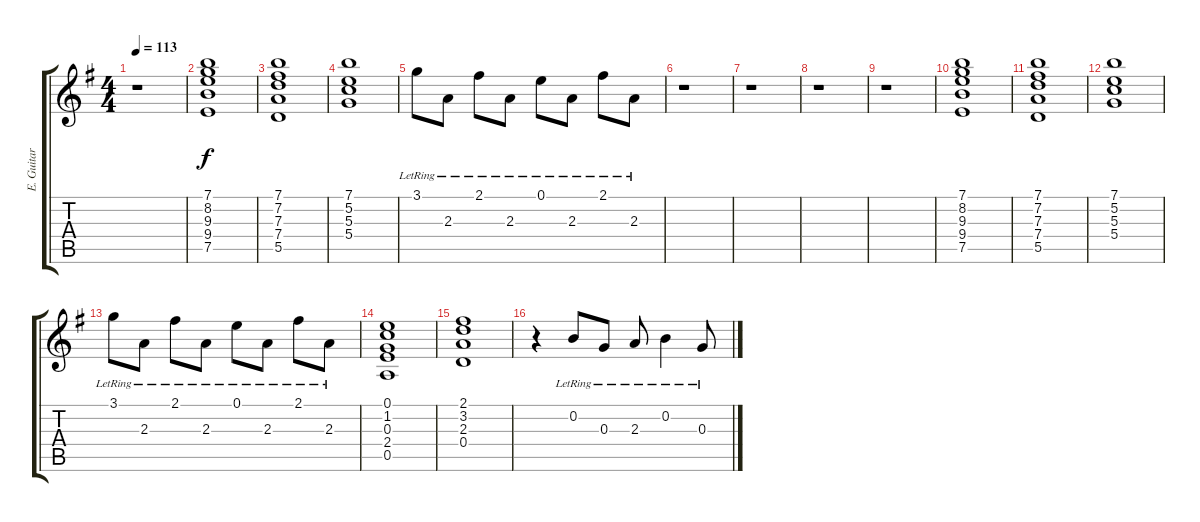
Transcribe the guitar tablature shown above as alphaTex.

\track ("E. Guitar I" "E. Guitar ") {instrument electricguitarjazz}
\staff {score tabs}
\tuning (E4 B3 G3 D3 A2 E2) {hide}
\ts (4 4)
\tempo 113
\clef g2
\ks g
r.1{dy f} |
(7.1 8.2 9.3 9.4 7.5).1{volume 12 balance 16} |
(7.1 7.2 7.3 7.4 5.5).1 |
(7.1 5.2 5.3 5.4).1 |
3.1{lr}.8 2.3{lr}.8 2.1{lr}.8 2.3{lr}.8 0.1{lr}.8 2.3{lr}.8 2.1{lr}.8 2.3{lr}.8 |
r.1 |
r.1 |
r.1 |
r.1 |
(7.1 8.2 9.3 9.4 7.5).1 |
(7.1 7.2 7.3 7.4 5.5).1 |
(7.1 5.2 5.3 5.4).1 |
3.1{lr}.8 2.3{lr}.8 2.1{lr}.8 2.3{lr}.8 0.1{lr}.8 2.3{lr}.8 2.1{lr}.8 2.3{lr}.8 |
(0.1 1.2 0.3 2.4 0.5).1 |
(2.1 3.2 2.3 0.4).1 |
r.4 0.2{lr}.8 0.3{lr}.8 2.3{lr}.8 0.2{lr}.4 0.3{lr}.8
